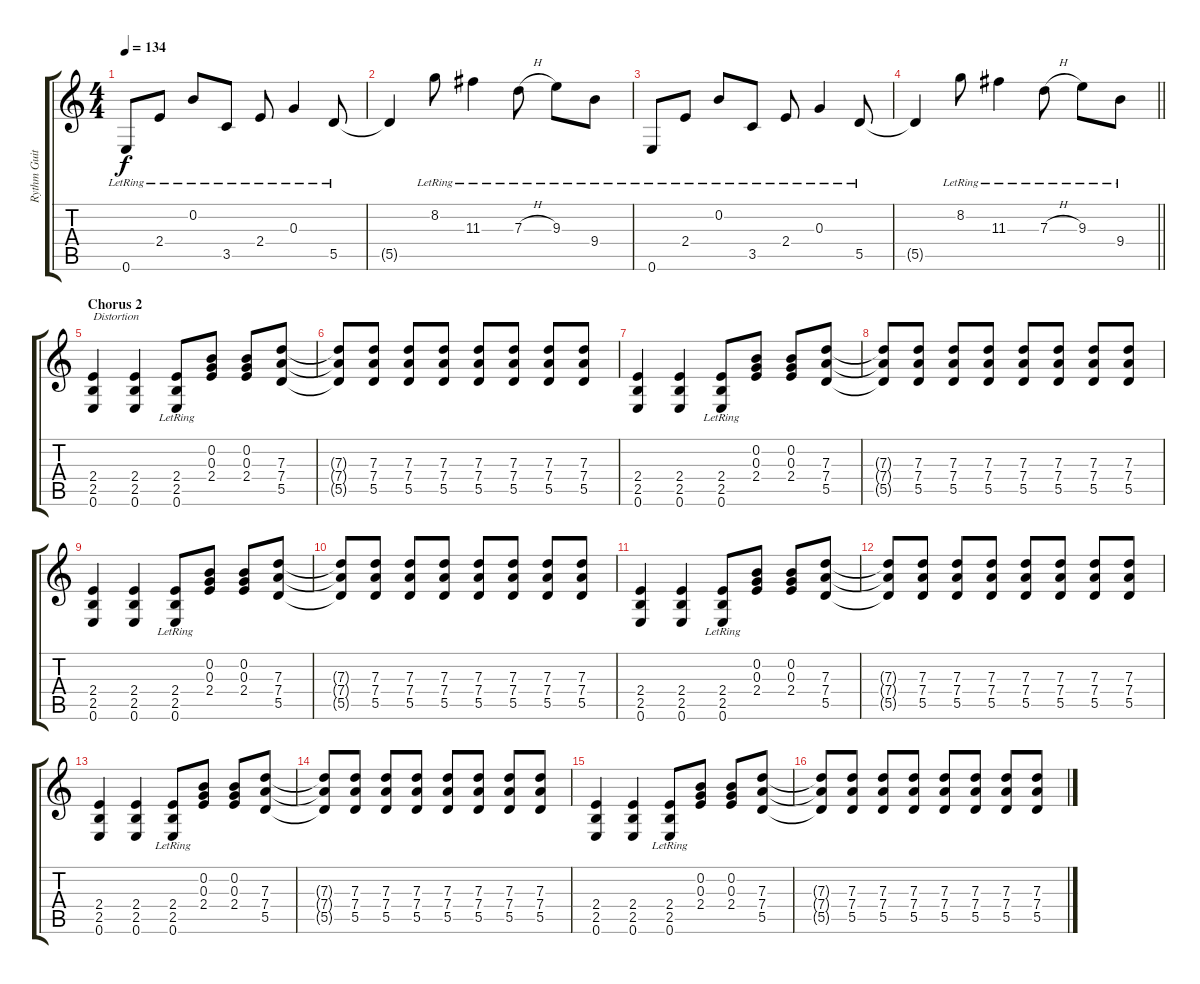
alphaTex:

\track ("Rythm Guitar" "Rythm Guit") {instrument electricguitarclean}
\staff {score tabs}
\tuning (E4 B3 G3 D3 A2 E2) {hide}
\ts (4 4)
\tempo 134
\clef g2
\ks c
0.6{lr}.8{dy f} 2.4{lr}.8 0.2{lr}.8 3.5{lr}.8 2.4{lr}.8 0.3{lr}.4 5.5{lr}.8 |
5.5{t}.4 8.2{lr}.8 11.3{lr}.4 7.3{h lr}.8 9.3{lr}.8 9.4{lr}.8 |
0.6{lr}.8 2.4{lr}.8 0.2{lr}.8 3.5{lr}.8 2.4{lr}.8 0.3{lr}.4 5.5{lr}.8 |
\barLineRight lightlight
5.5{t}.4 8.2{lr}.8 11.3{lr}.4 7.3{h lr}.8 9.3{lr}.8 9.4{lr}.8 |
\section ("" "Chorus 2")
(2.4 2.5 0.6).4{txt "Distortion" instrument overdrivenguitar} (2.4 2.5 0.6).4 (2.4 2.5{lr} 0.6{lr}).8 (0.2 0.3 2.4).8 (0.2 0.3 2.4).8 (7.3 7.4 5.5).8 |
(7.3{t} 7.4{t} 5.5{t}).8 (7.3 7.4 5.5).8 (7.3 7.4 5.5).8 (7.3 7.4 5.5).8 (7.3 7.4 5.5).8 (7.3 7.4 5.5).8 (7.3 7.4 5.5).8 (7.3 7.4 5.5).8 |
(2.4 2.5 0.6).4 (2.4 2.5 0.6).4 (2.4 2.5{lr} 0.6{lr}).8 (0.2 0.3 2.4).8 (0.2 0.3 2.4).8 (7.3 7.4 5.5).8 |
(7.3{t} 7.4{t} 5.5{t}).8 (7.3 7.4 5.5).8 (7.3 7.4 5.5).8 (7.3 7.4 5.5).8 (7.3 7.4 5.5).8 (7.3 7.4 5.5).8 (7.3 7.4 5.5).8 (7.3 7.4 5.5).8 |
(2.4 2.5 0.6).4 (2.4 2.5 0.6).4 (2.4 2.5{lr} 0.6{lr}).8 (0.2 0.3 2.4).8 (0.2 0.3 2.4).8 (7.3 7.4 5.5).8 |
(7.3{t} 7.4{t} 5.5{t}).8 (7.3 7.4 5.5).8 (7.3 7.4 5.5).8 (7.3 7.4 5.5).8 (7.3 7.4 5.5).8 (7.3 7.4 5.5).8 (7.3 7.4 5.5).8 (7.3 7.4 5.5).8 |
(2.4 2.5 0.6).4 (2.4 2.5 0.6).4 (2.4 2.5{lr} 0.6{lr}).8 (0.2 0.3 2.4).8 (0.2 0.3 2.4).8 (7.3 7.4 5.5).8 |
(7.3{t} 7.4{t} 5.5{t}).8 (7.3 7.4 5.5).8 (7.3 7.4 5.5).8 (7.3 7.4 5.5).8 (7.3 7.4 5.5).8 (7.3 7.4 5.5).8 (7.3 7.4 5.5).8 (7.3 7.4 5.5).8 |
(2.4 2.5 0.6).4 (2.4 2.5 0.6).4 (2.4 2.5{lr} 0.6{lr}).8 (0.2 0.3 2.4).8 (0.2 0.3 2.4).8 (7.3 7.4 5.5).8 |
(7.3{t} 7.4{t} 5.5{t}).8 (7.3 7.4 5.5).8 (7.3 7.4 5.5).8 (7.3 7.4 5.5).8 (7.3 7.4 5.5).8 (7.3 7.4 5.5).8 (7.3 7.4 5.5).8 (7.3 7.4 5.5).8 |
(2.4 2.5 0.6).4 (2.4 2.5 0.6).4 (2.4 2.5{lr} 0.6{lr}).8 (0.2 0.3 2.4).8 (0.2 0.3 2.4).8 (7.3 7.4 5.5).8 |
(7.3{t} 7.4{t} 5.5{t}).8 (7.3 7.4 5.5).8 (7.3 7.4 5.5).8 (7.3 7.4 5.5).8 (7.3 7.4 5.5).8 (7.3 7.4 5.5).8 (7.3 7.4 5.5).8 (7.3 7.4 5.5).8
